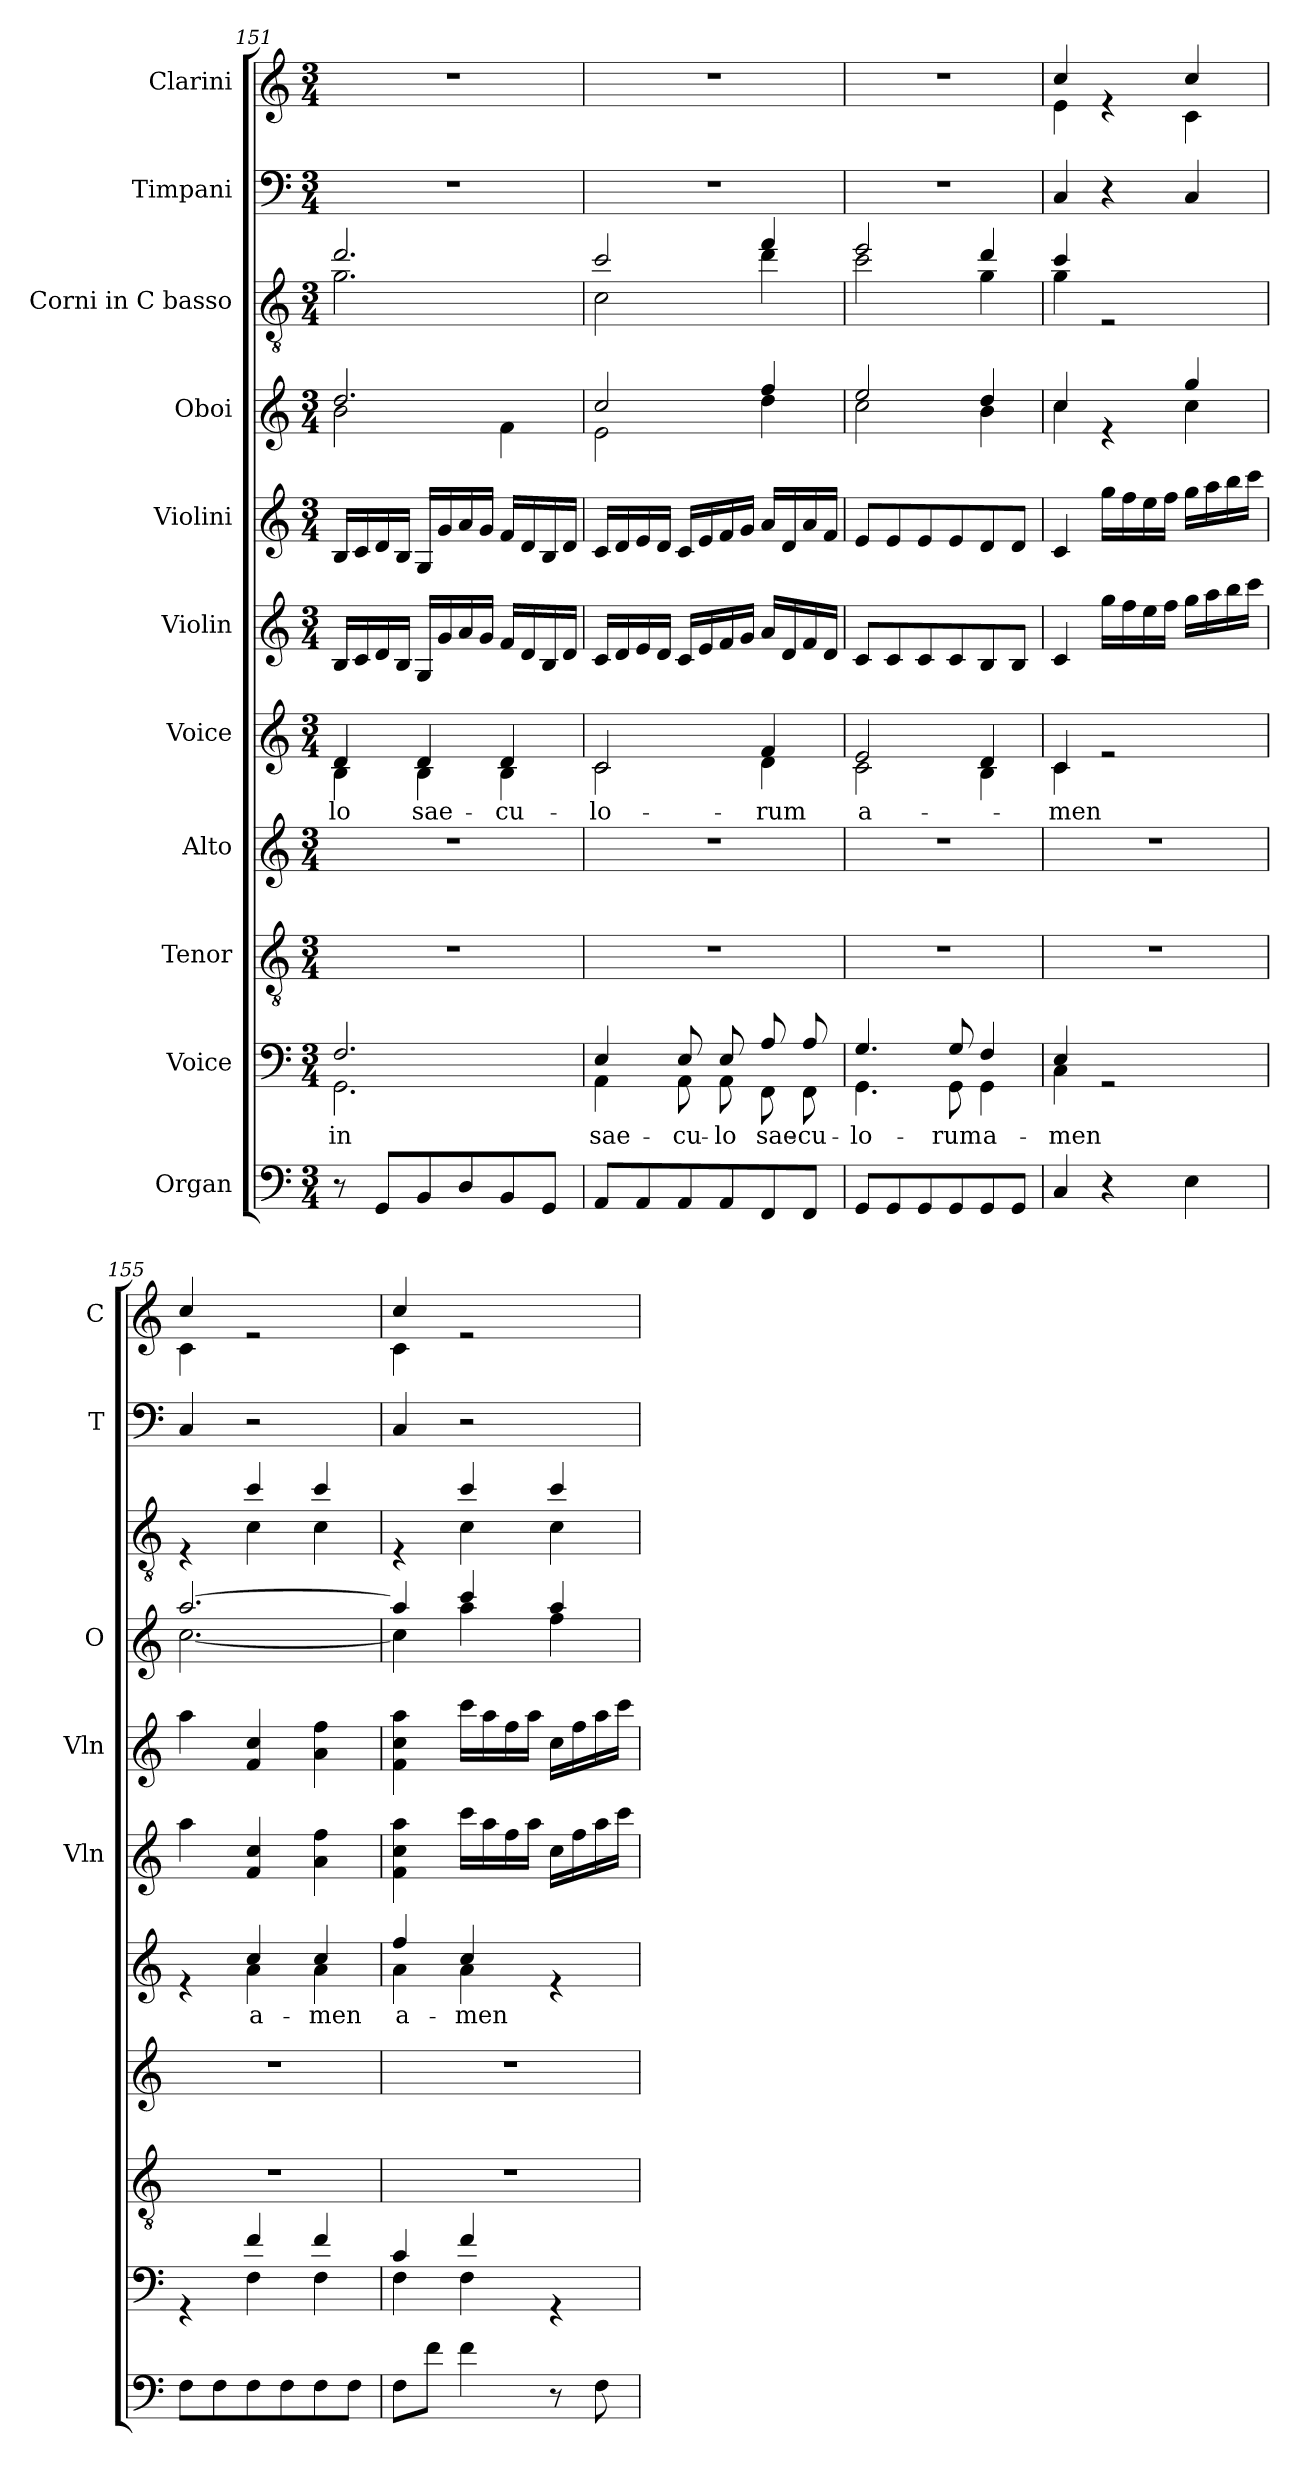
**kern	**kern	**text	**kern	**kern	**kern	**text	**kern	**kern	**kern	**kern	**kern	**kern
*part11	*part10	*part10	*part9	*part8	*part7	*part7	*part6	*part5	*part4	*part3	*part2	*part1
*staff11	*staff10	*staff10	*staff9	*staff8	*staff7	*staff7	*staff6	*staff5	*staff4	*staff3	*staff2	*staff1
*I"Organ	*I"Voice	*	*I"Tenor	*I"Alto	*I"Voice	*	*I"Violin	*I"Violini	*I"Oboi	*I"Corni in C basso	*I"Timpani	*I"Clarini
*	*	*	*	*	*	*	*I'Vln	*I'Vln	*I'O	*	*I'T	*I'C
*clefF4	*clefF4	*	*clefGv2	*clefG2	*clefG2	*	*clefG2	*clefG2	*clefG2	*clefGv2	*clefF4	*clefG2
*	*	*	*	*	*	*	*	*	*	*ITrd7c12	*	*
*k[]	*k[]	*	*k[]	*k[]	*k[]	*	*k[]	*k[]	*k[]	*k[]	*k[]	*k[]
*M3/4	*M3/4	*	*M3/4	*M3/4	*M3/4	*	*M3/4	*M3/4	*M3/4	*M3/4	*M3/4	*M3/4
=151	=151	=151	=151	=151	=151	=151	=151	=151	=151	=151	=151	=151
*	*^	*	*	*	*	*	*	*	*	*	*	*
!	!	!	!LO:LY:b	!	!	!	!LO:LY:b	!	!	!	!	!	!
*	*	*	*	*	*	*^	*	*	*	*^	*^	*	*
8r	2.F/	2.GG\	in	2.r	2.r	4d/	4B\	-lo	16B/LL	16B/LL	2.dd/	2b\	2.d/	2.G\	2.r	2.r
.	.	.	.	.	.	.	.	.	16c/	16c/	.	.	.	.	.	.
8GG/L	.	.	.	.	.	.	.	.	16d/	16d/	.	.	.	.	.	.
.	.	.	.	.	.	.	.	.	16B/JJ	16B/JJ	.	.	.	.	.	.
!	!	!	!	!	!	!	!	!LO:LY:b	!	!	!	!	!	!	!	!
8BB/	.	.	.	.	.	4d/	4B\	sae-	16G/LL	16G/LL	.	.	.	.	.	.
.	.	.	.	.	.	.	.	.	16g/	16g/	.	.	.	.	.	.
8D/	.	.	.	.	.	.	.	.	16a/	16a/	.	.	.	.	.	.
.	.	.	.	.	.	.	.	.	16g/JJ	16g/JJ	.	.	.	.	.	.
!	!	!	!	!	!	!	!	!LO:LY:b	!	!	!	!	!	!	!	!
8BB/	.	.	.	.	.	4d/	4B\	-cu-	16f/LL	16f/LL	.	4f\	.	.	.	.
.	.	.	.	.	.	.	.	.	16d/	16d/	.	.	.	.	.	.
8GG/J	.	.	.	.	.	.	.	.	16B/	16B/	.	.	.	.	.	.
.	.	.	.	.	.	.	.	.	16d/JJ	16d/JJ	.	.	.	.	.	.
=152	=152	=152	=152	=152	=152	=152	=152	=152	=152	=152	=152	=152	=152	=152	=152	=152
!	!	!	!LO:LY:b	!	!	!	!	!LO:LY:b	!	!	!	!	!	!	!	!
8AA/L	4E/	4AA\	sae-	2.r	2.r	2c/	2c\	-lo-	16c/LL	16c/LL	2cc/	2e\	2c/	2C\	2.r	2.r
.	.	.	.	.	.	.	.	.	16d/	16d/	.	.	.	.	.	.
8AA/	.	.	.	.	.	.	.	.	16e/	16e/	.	.	.	.	.	.
.	.	.	.	.	.	.	.	.	16d/JJ	16d/JJ	.	.	.	.	.	.
!	!	!	!LO:LY:b	!	!	!	!	!	!	!	!	!	!	!	!	!
8AA/	8E/	8AA\	-cu-	.	.	.	.	.	16c/LL	16c/LL	.	.	.	.	.	.
.	.	.	.	.	.	.	.	.	16e/	16e/	.	.	.	.	.	.
!	!	!	!LO:LY:b	!	!	!	!	!	!	!	!	!	!	!	!	!
8AA/	8E/	8AA\	-lo	.	.	.	.	.	16f/	16f/	.	.	.	.	.	.
.	.	.	.	.	.	.	.	.	16g/JJ	16g/JJ	.	.	.	.	.	.
!	!	!	!LO:LY:b	!	!	!	!	!LO:LY:b	!	!	!	!	!	!	!	!
8FF/	8A/	8FF\	sae-	.	.	4f/	4d\	-rum	16a/LL	16a/LL	4ff/	4dd\	4f/	4d\	.	.
.	.	.	.	.	.	.	.	.	16d/	16d/	.	.	.	.	.	.
!	!	!	!LO:LY:b	!	!	!	!	!	!	!	!	!	!	!	!	!
8FF/J	8A/	8FF\	-cu-	.	.	.	.	.	16f/	16a/	.	.	.	.	.	.
.	.	.	.	.	.	.	.	.	16d/JJ	16f/JJ	.	.	.	.	.	.
!!LO:PB:g=z
=153	=153	=153	=153	=153	=153	=153	=153	=153	=153	=153	=153	=153	=153	=153	=153	=153
!	!	!	!LO:LY:b	!	!	!	!	!LO:LY:b	!	!	!	!	!	!	!	!
8GG/L	4.G/	4.GG\	-lo-	2.r	2.r	2e/	2c\	a-	8c/L	8e/L	2ee/	2cc\	2e/	2c\	2.r	2.r
8GG/	.	.	.	.	.	.	.	.	8c/	8e/	.	.	.	.	.	.
8GG/	.	.	.	.	.	.	.	.	8c/	8e/	.	.	.	.	.	.
!	!	!	!LO:LY:b	!	!	!	!	!	!	!	!	!	!	!	!	!
8GG/	8G/	8GG\	-rum	.	.	.	.	.	8c/	8e/	.	.	.	.	.	.
!	!	!	!LO:LY:b	!	!	!	!	!	!	!	!	!	!	!	!	!
8GG/	4F/	4GG\	a-	.	.	4d/	4B\	.	8B/	8d/	4dd/	4b\	4d/	4G\	.	.
8GG/J	.	.	.	.	.	.	.	.	8B/J	8d/J	.	.	.	.	.	.
=154	=154	=154	=154	=154	=154	=154	=154	=154	=154	=154	=154	=154	=154	=154	=154	=154
!	!	!	!LO:LY:b	!	!	!	!	!LO:LY:b	!	!	!	!	!	!	!	!
*	*	*	*	*	*	*	*	*	*	*	*	*	*	*	*	*^
4C/	4E/	4C\	-men	2.r	2.r	4c/	4c\	-men	4c/	4c/	4cc/	4cc\	4c/	4G\	4C/	4cc/	4e\
4r	2rGG	2ryy	.	.	.	2re	2ryy	.	16gg\LL	16gg\LL	4re	4ryy	2rE	2ryy	4r	4re	4ryy
.	.	.	.	.	.	.	.	.	16ff\	16ff\	.	.	.	.	.	.	.
.	.	.	.	.	.	.	.	.	16ee\	16ee\	.	.	.	.	.	.	.
.	.	.	.	.	.	.	.	.	16ff\JJ	16ff\JJ	.	.	.	.	.	.	.
4E\	.	.	.	.	.	.	.	.	16gg\LL	16gg\LL	4gg/	4cc\	.	.	4C/	4cc/	4c\
.	.	.	.	.	.	.	.	.	16aa\	16aa\	.	.	.	.	.	.	.
.	.	.	.	.	.	.	.	.	16bb\	16bb\	.	.	.	.	.	.	.
.	.	.	.	.	.	.	.	.	16ccc\JJ	16ccc\JJ	.	.	.	.	.	.	.
=155	=155	=155	=155	=155	=155	=155	=155	=155	=155	=155	=155	=155	=155	=155	=155	=155	=155
8F\L	4rGG	4ryy	.	2.r	2.r	4re	4ryy	.	4aa\	4aa\	[2.aa/	[2.cc\	4rE	4ryy	4C/	4cc/	4c\
8F\	.	.	.	.	.	.	.	.	.	.	.	.	.	.	.	.	.
!	!	!	!	!	!	!	!	!LO:LY:b	!	!	!	!	!	!	!	!	!
8F\	4f/	4F\	.	.	.	4cc/	4a\	a-	4f/ 4cc/	4f/ 4cc/	.	.	4c/	4C\	2r	2re	2ryy
8F\	.	.	.	.	.	.	.	.	.	.	.	.	.	.	.	.	.
!	!	!	!	!	!	!	!	!LO:LY:b	!	!	!	!	!	!	!	!	!
8F\	4f/	4F\	.	.	.	4cc/	4a\	-men	4a\ 4ff\	4a\ 4ff\	.	.	4c/	4C\	.	.	.
8F\J	.	.	.	.	.	.	.	.	.	.	.	.	.	.	.	.	.
=156	=156	=156	=156	=156	=156	=156	=156	=156	=156	=156	=156	=156	=156	=156	=156	=156	=156
!	!	!	!	!	!	!	!	!LO:LY:b	!	!	!	!	!	!	!	!	!
8F\L	4c/	4F\	.	2.r	2.r	4ff/	4a\	a-	4f\ 4cc\ 4aa\	4f\ 4cc\ 4aa\	4aa/]	4cc\]	4rE	4ryy	4C/	4cc/	4c\
8f\J	.	.	.	.	.	.	.	.	.	.	.	.	.	.	.	.	.
!	!	!	!	!	!	!	!	!LO:LY:b	!	!	!	!	!	!	!	!	!
4f\	4f/	4F\	.	.	.	4cc/	4a\	-men	16ccc\LL	16ccc\LL	4ccc/	4aa\	4c/	4C\	2r	2re	2ryy
.	.	.	.	.	.	.	.	.	16aa\	16aa\	.	.	.	.	.	.	.
.	.	.	.	.	.	.	.	.	16ff\	16ff\	.	.	.	.	.	.	.
.	.	.	.	.	.	.	.	.	16aa\JJ	16aa\JJ	.	.	.	.	.	.	.
8r	4rGG	4ryy	.	.	.	4re	4ryy	.	16cc\LL	16cc\LL	4aa/	4ff\	4c/	4C\	.	.	.
.	.	.	.	.	.	.	.	.	16ff\	16ff\	.	.	.	.	.	.	.
8F\	.	.	.	.	.	.	.	.	16aa\	16aa\	.	.	.	.	.	.	.
.	.	.	.	.	.	.	.	.	16ccc\JJ	16ccc\JJ	.	.	.	.	.	.	.
*	*	*	*	*	*	*	*	*	*	*	*v	*v	*	*	*	*v	*v
*	*v	*v	*	*	*	*v	*v	*	*	*	*	*v	*v	*	*
=	=	=	=	=	=	=	=	=	=	=	=	=
*-	*-	*-	*-	*-	*-	*-	*-	*-	*-	*-	*-	*-
